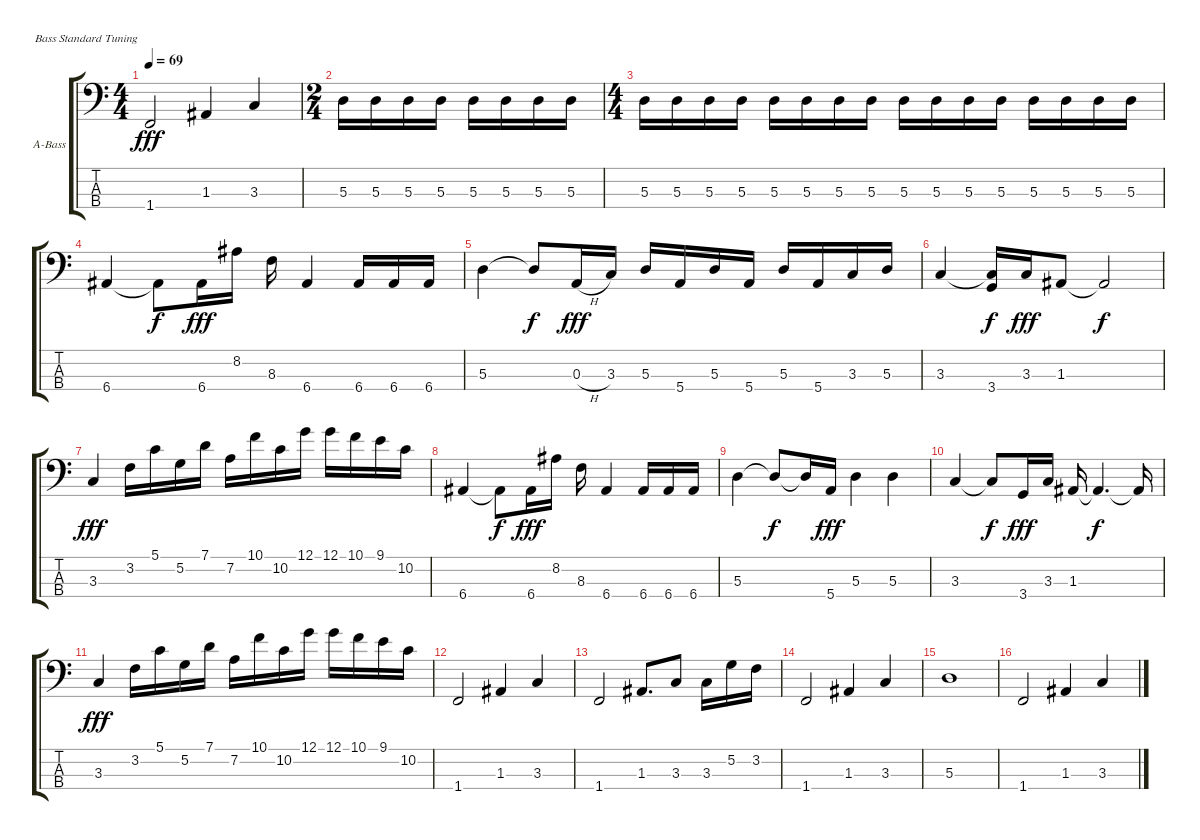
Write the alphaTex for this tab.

\bracketExtendMode groupsimilarinstruments
\firstSystemTrackNameOrientation horizontal
\otherSystemsTrackNameOrientation horizontal
\track ("Бас" "A-Bass") {instrument acousticbass}
\staff {score tabs}
\tuning (G2 D2 A1 E1)
\ts (4 4)
\tempo 69
\clef f4
\ks c
1.4.2{dy fff} 1.3.4 3.3.4 |
\ts (2 4)
5.3.16 5.3.16 5.3.16 5.3.16 5.3.16 5.3.16 5.3.16 5.3.16 |
\ts (4 4)
5.3.16 5.3.16 5.3.16 5.3.16 5.3.16 5.3.16 5.3.16 5.3.16 5.3.16 5.3.16 5.3.16 5.3.16 5.3.16 5.3.16 5.3.16 5.3.16 |
6.4.4 6.4{t}.8{dy f} 6.4.16{dy fff} 8.2.16 8.3.16 6.4.4 6.4.16 6.4.16 6.4.16 |
5.3.4 5.3{t}.8{dy f} 0.3{h}.16{dy fff} 3.3.16 5.3.16 5.4.16 5.3.16 5.4.16 5.3.16 5.4.16 3.3.16 5.3.16 |
3.3.4 (3.3{t} 3.4).16{dy f} 3.3.16{dy fff} 1.3.8 1.3{t}.2{dy f} |
3.3.4{dy fff} 3.2.16 5.1.16 5.2.16 7.1.16 7.2.16 10.1.16 10.2.16 12.1.16 12.1.16 10.1.16 9.1.16 10.2.16 |
6.4.4 6.4{t}.8{dy f} 6.4.16{dy fff} 8.2.16 8.3.16 6.4.4 6.4.16 6.4.16 6.4.16 |
5.3.4 5.3{t}.8{dy f} 5.3{t}.16 5.4.16{dy fff} 5.3.4 5.3.4 |
3.3.4 3.3{t}.8{dy f} 3.4.16{dy fff} 3.3.16 1.3.16 1.3{t}.4{d dy f} 1.3{t}.16 |
3.3.4{dy fff} 3.2.16 5.1.16 5.2.16 7.1.16 7.2.16 10.1.16 10.2.16 12.1.16 12.1.16 10.1.16 9.1.16 10.2.16 |
1.4.2 1.3.4 3.3.4 |
1.4.2 1.3.8{d} 3.3.8 3.3.16 5.2.16 3.2.16 |
1.4.2 1.3.4 3.3.4 |
5.3.1 |
1.4.2 1.3.4 3.3.4
